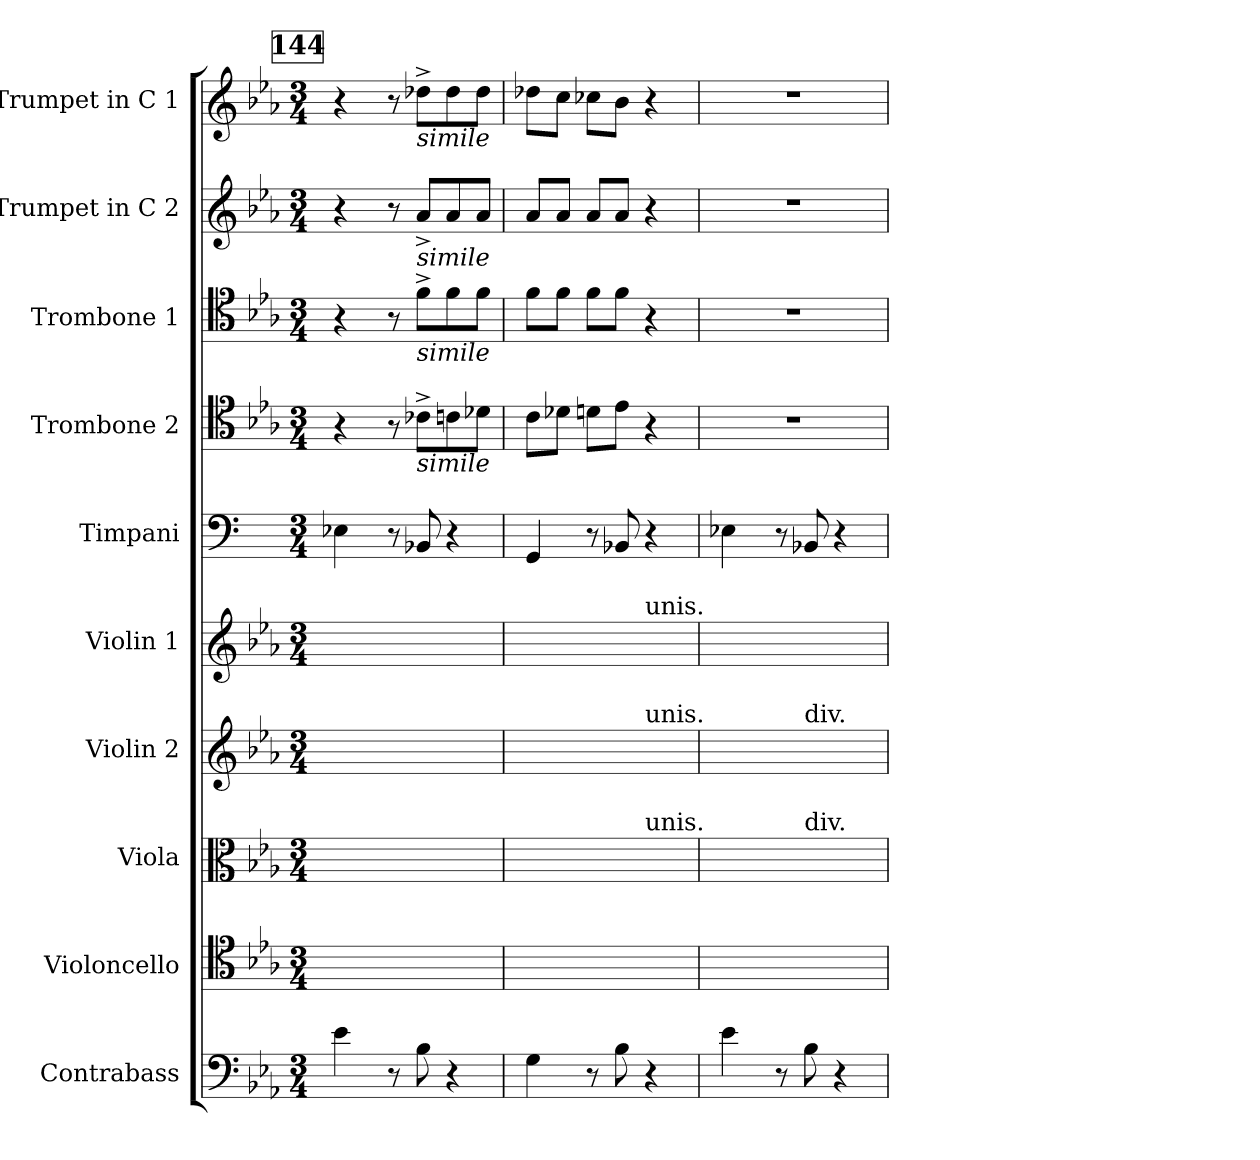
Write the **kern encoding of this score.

**kern	**kern	**kern	**kern	**kern	**kern	**kern	**kern	**kern	**kern
*part10	*part9	*part8	*part7	*part6	*part5	*part4	*part3	*part2	*part1
*staff10	*staff9	*staff8	*staff7	*staff6	*staff5	*staff4	*staff3	*staff2	*staff1
*I"Contrabass	*I"Violoncello	*I"Viola	*I"Violin 2	*I"Violin 1	*I"Timpani	*I"Trombone 2	*I"Trombone 1	*I"Trumpet in C 2	*I"Trumpet in C 1
*I'Cb.	*I'Vc.	*I'Vla.	*I'Vln. 2	*I'Vln. 1	*I'Timp.	*I'Tbn. 2	*I'Tbn. 1	*	*
*clefF4	*clefC4	*clefC3	*clefG2	*clefG2	*clefF4	*clefC4	*clefC4	*clefG2	*clefG2
*ITrd7c12	*	*	*	*	*	*	*	*	*
*k[b-e-a-]	*k[b-e-a-]	*k[b-e-a-]	*k[b-e-a-]	*k[b-e-a-]	*k[]	*k[b-e-a-]	*k[b-e-a-]	*k[b-e-a-]	*k[b-e-a-]
*E-:	*E-:	*E-:	*E-:	*E-:	*C:	*E-:	*E-:	*E-:	*E-:
*M3/4	*M3/4	*M3/4	*M3/4	*M3/4	*M3/4	*M3/4	*M3/4	*M3/4	*M3/4
!!LO:REH:place=s1:t=144
=125	=125	=125	=125	=125	=125	=125	=125	=125	=125
4E-	8ryy	8ryy	8ryy	8ryy	4E-X	4r	4r	4r	4r
.	8ryy	8ryy	8ryy	8ryy	.	.	.	.	.
8r	4ryy	4ryy	4ryy	4ryy	8r	8r	8r	8r	8r
!	!	!	!	!	!	!	!	!	!LO:TX:b:i:t=simile
!	!	!	!	!	!	!	!	!LO:TX:b:i:t=simile	!
!	!	!	!	!	!	!	!LO:TX:b:i:t=simile	!	!
!	!	!	!	!	!	!LO:TX:b:i:t=simile	!	!	!
8BB-	.	.	.	.	8BB-X	8c-X^L	8f^L	8a-^L	8dd-X^L
4r	4ryy	4ryy	4ryy	4ryy	4r	8cn	8f	8a-	8dd-
.	.	.	.	.	.	8d-XJ	8fJ	8a-J	8dd-J
=126	=126	=126	=126	=126	=126	=126	=126	=126	=126
4GG	4%3ryy	4ryy	4ryy	4ryy	4GG	8cL	8fL	8a-L	8dd-XL
.	.	.	.	.	.	8d-XJ	8fJ	8a-J	8ccJ
8r	.	4ryy	4ryy	4ryy	8r	8dnL	8fL	8a-L	8cc-XL
8BB-	.	.	.	.	8BB-X	8e-J	8fJ	8a-J	8b-J
!	!	!	!	!LO:TX:a:t=unis.	!	!	!	!	!
!	!	!	!LO:TX:a:t=unis.	!	!	!	!	!	!
!	!	!LO:TX:a:t=unis.	!	!	!	!	!	!	!
4r	.	8ryy	8ryy	8ryy	4r	4r	4r	4r	4r
.	.	8ryy	8ryy	8ryy	.	.	.	.	.
=127	=127	=127	=127	=127	=127	=127	=127	=127	=127
4E-	4ryy	8ryy	8ryy	8ryy	4E-X	4%3r	4%3r	4%3r	4%3r
.	.	8ryy	8ryy	8ryy	.	.	.	.	.
8r	8ryy	8ryy	8ryy	8ryy	8r	.	.	.	.
!	!	!	!LO:TX:a:t=div.	!	!	!	!	!	!
!	!	!LO:TX:a:t=div.	!	!	!	!	!	!	!
8BB-i	8ryy	8ryy	8ryy	8ryy	8BB-X	.	.	.	.
4r	8ryy	8ryy	8ryy	8ryy	4r	.	.	.	.
.	8ryy	8ryy	8ryy	8ryy	.	.	.	.	.
=	=	=	=	=	=	=	=	=	=
*-	*-	*-	*-	*-	*-	*-	*-	*-	*-
